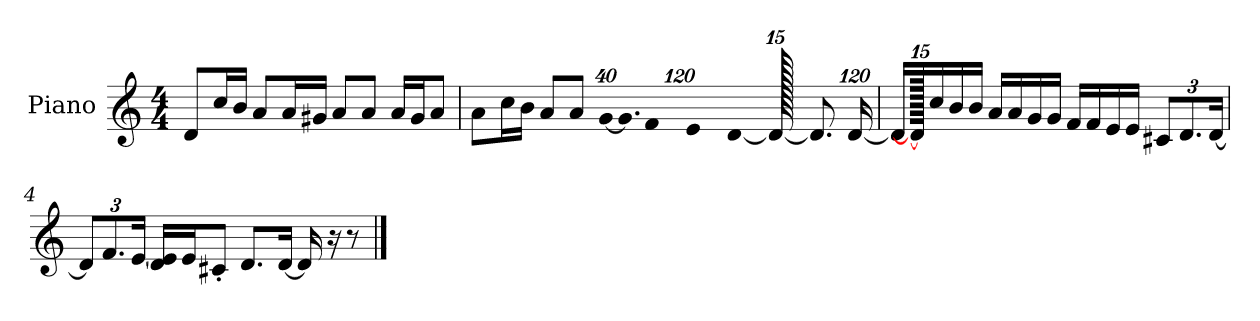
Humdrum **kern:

**kern
*part1
*staff1
*I"Piano
*I'P-no
*clefG2
*k[]
*M4/4
*MM90
=1
8d/L
16cc/L
16b/JJ
8a/L
16a/L
16g#X/JJ
8a/L
8a/J
16a/LL
16g#/J
8a/J
=2
8a\L
16cc\L
16b\JJ
8a/L
8a/J
*Xbrackettup
!LO:N:vis=32
[640%23g/KLL
!LO:N:vis=16.
960%103g/]
!LO:N:vis=32
640%23f/L
!LO:N:vis=64
960%17e/K
[320%17d/J
1920d/_
8.d/]
[1920%119d/Jk
=3
16d/LL]
1920d/_
16cc/
16b/
16b/JJ
16a/LL
16a/
16g/
16g/JJ
16f/LL
16f/
16e/
16e/JJ
12c#X/L
12.d/
[24d/Jk
!!LO:LB:g=z
=4
12d/L]
12.f/
[24e/Jk
16d/ 16e/]LL
16e/J
8c#X'/J
8.d/L
[16d/Jk
16d/]
16r
8r
==
*-
